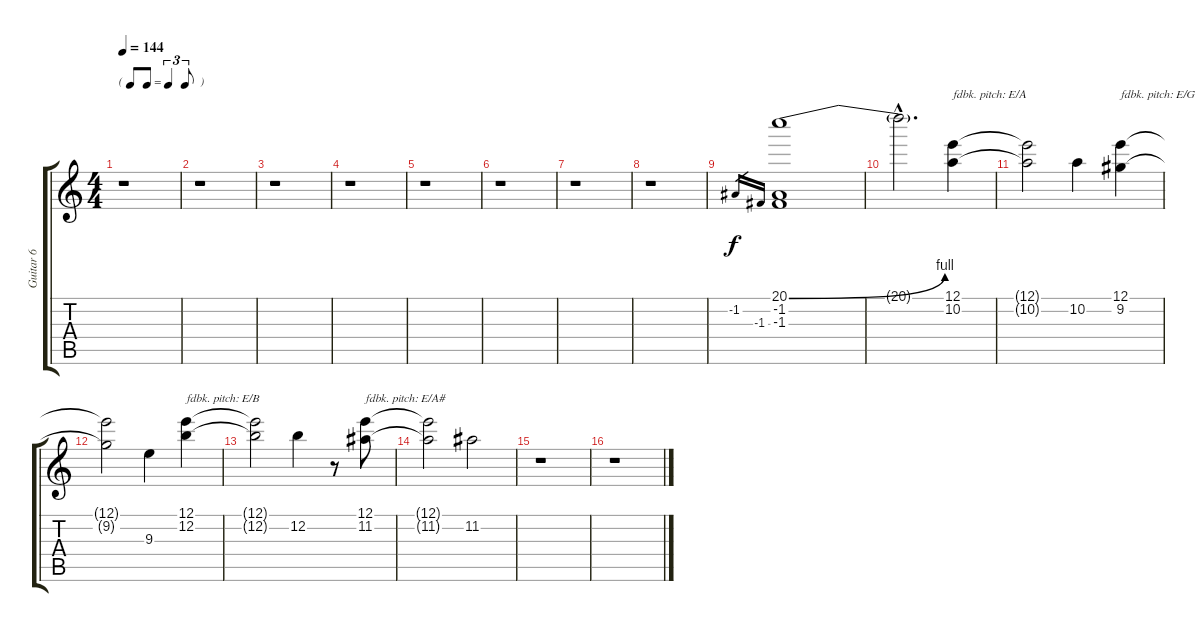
\track ("Guitar 6" "Guitar 6") {instrument distortionguitar}
\staff {score tabs}
\tuning (E4 B3 G3 D3 A2 E2) {hide}
\ts (4 4)
\tf triplet8th
\tempo 144
\clef g2
\ks c
r.1{dy f} |
r.1 |
r.1 |
r.1 |
r.1 |
r.1 |
r.1 |
r.1 |
-1.2.16{gr} -1.3.16{gr} (20.1{be (bend 0 0 60 4)} -1.2 -1.3).1 |
20.1{hac t}.2{d} (12.1 10.2).4{txt "fdbk. pitch: E/A"} |
(12.1{t} 10.2{t}).2 10.2.4 (12.1 9.2).4{txt "fdbk. pitch: E/G"} |
(12.1{t} 9.2{t}).2 9.3.4 (12.1 12.2).4{txt "fdbk. pitch: E/B"} |
(12.1{t} 12.2{t}).2 12.2.4 r.8 (12.1 11.2).8{txt "fdbk. pitch: E/A#"} |
(12.1{t} 11.2{t}).2 11.2.2 |
r.1 |
r.1
